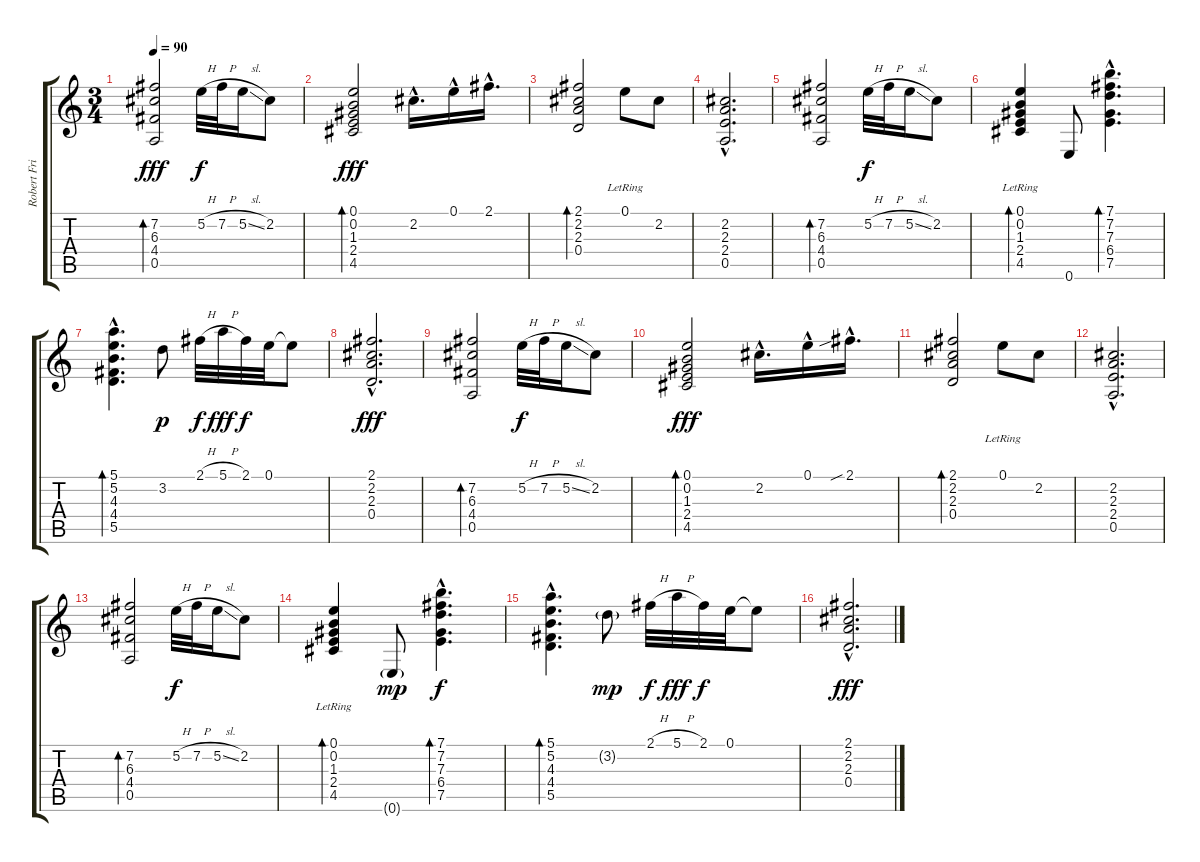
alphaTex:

\track ("Robert Fripp (Solo Guitar)" "Robert Fri") {instrument acousticguitarnylon}
\staff {score tabs}
\tuning (E4 B3 G3 D3 A2 E2) {hide}
\ts (3 4)
\tempo 90
\clef g2
\ks c
(7.2 6.3 4.4 0.5).2{bd 240 dy fff instrument acousticguitarnylon} 5.2{h}.32{dy f} 7.2{h}.32 5.2{sl}.16 2.2.8 |
(0.1 0.2 1.3 2.4 4.5).2{bd 240 dy fff} 2.2{hac}.16{d} 0.1{hac}.16 2.1{hac}.16{d} |
(2.1 2.2 2.3 0.4).2{bd 240} 0.1{lr}.8 2.2.8 |
(2.2{hac} 2.3{hac} 2.4{hac} 0.5{hac}).2{d} |
(7.2 6.3 4.4 0.5).2{bd 240} 5.2{h}.32{dy f} 7.2{h}.32 5.2{sl}.16 2.2.8 |
(0.1{lr} 0.2{lr} 1.3{lr} 2.4{lr} 4.5{lr}).4{bd 120} 0.6.8 (7.1{hac} 7.2{hac} 7.3{hac} 6.4{hac} 7.5{hac}).4{d bd 240} |
(5.1{hac} 5.2{hac} 4.3{hac} 4.4{hac} 5.5{hac}).4{d bd 240} 3.2.8{dy p} 2.1{h}.32{dy f} 5.1{h}.32{dy fff} 2.1.32{dy f} 0.1.32 0.1{t}.8 |
(2.1{hac} 2.2{hac} 2.3{hac} 0.4{hac}).2{d dy fff} |
(7.2 6.3 4.4 0.5).2{bd 240} 5.2{h}.32{dy f} 7.2{h}.32 5.2{sl}.16 2.2.8 |
(0.1 0.2 1.3 2.4 4.5).2{bd 240 dy fff} 2.2{hac}.16{d} 0.1{hac}.16 2.1{sib hac}.16{d} |
(2.1 2.2 2.3 0.4).2{bd 240} 0.1{lr}.8 2.2.8 |
(2.2{hac} 2.3{hac} 2.4{hac} 0.5{hac}).2{d} |
(7.2 6.3 4.4 0.5).2{bd 240} 5.2{h}.32{dy f} 7.2{h}.32 5.2{sl}.16 2.2.8 |
(0.1{lr} 0.2{lr} 1.3{lr} 2.4{lr} 4.5{lr}).4{bd 120} 0.6{g}.8{dy mp} (7.1{hac} 7.2{hac} 7.3{hac} 6.4{hac} 7.5{hac}).4{d bd 240 dy f} |
(5.1{hac} 5.2{hac} 4.3{hac} 4.4{hac} 5.5{hac}).4{d bd 240} 3.2{g}.8{dy mp} 2.1{h}.32{dy f} 5.1{h}.32{dy fff} 2.1.32{dy f} 0.1.32 0.1{t}.8 |
(2.1{hac} 2.2{hac} 2.3{hac} 0.4{hac}).2{d dy fff}
